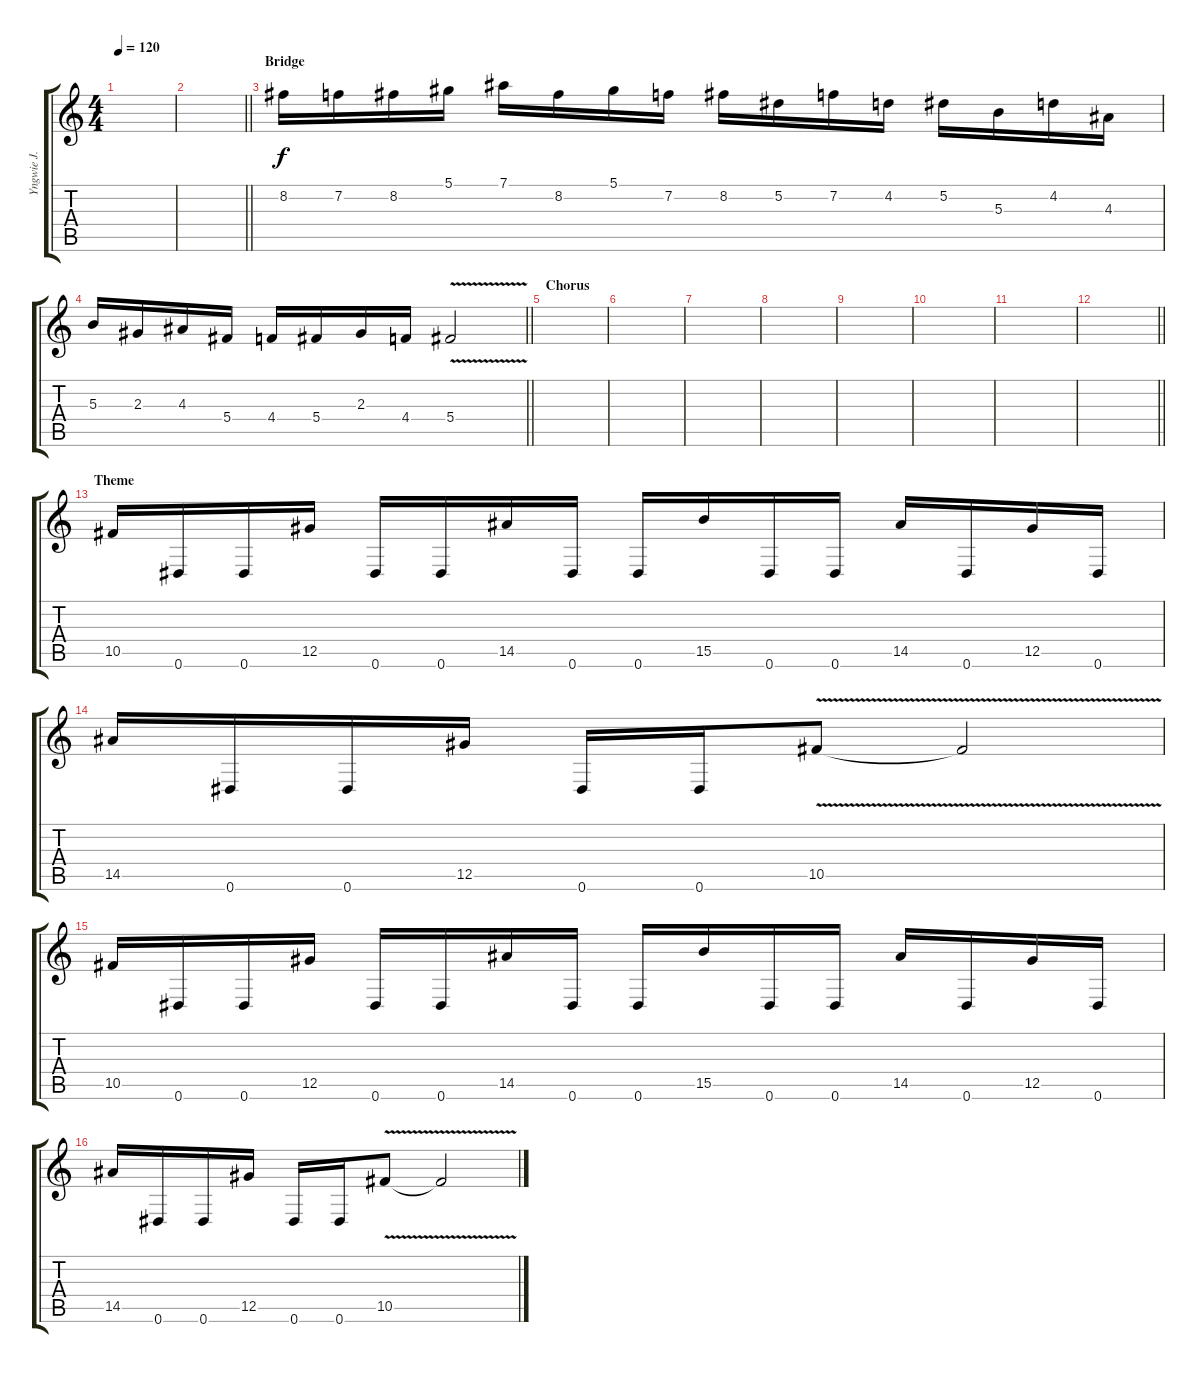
\track ("Yngwie J. Malmsteen" "Yngwie J. ") {instrument distortionguitar}
\staff {score tabs}
\tuning (Eb4 Bb3 Gb3 Db3 Ab2 Eb2) {hide}
\ts (4 4)
\tempo 120
\clef g2
\ks c
|
\barLineRight lightlight
|
\section ("" "Bridge")
8.2.16 7.2.16 8.2.16 5.1.16 7.1.16 8.2.16 5.1.16 7.2.16 8.2.16 5.2.16 7.2.16 4.2.16 5.2.16 5.3.16 4.2.16 4.3.16 |
\barLineRight lightlight
5.3.16 2.3.16 4.3.16 5.4.16 4.4.16 5.4.16 2.3.16 4.4.16 5.4{v}.2 |
\section ("" "Chorus")
|
|
|
|
|
|
|
\barLineRight lightlight
|
\section ("" "Theme")
10.5.16 0.6.16 0.6.16 12.5.16 0.6.16 0.6.16 14.5.16 0.6.16 0.6.16 15.5.16 0.6.16 0.6.16 14.5.16 0.6.16 12.5.16 0.6.16 |
14.5.16 0.6.16 0.6.16 12.5.16 0.6.16 0.6.16 10.5{v}.8 10.5{t}.2 |
10.5.16 0.6.16 0.6.16 12.5.16 0.6.16 0.6.16 14.5.16 0.6.16 0.6.16 15.5.16 0.6.16 0.6.16 14.5.16 0.6.16 12.5.16 0.6.16 |
14.5.16 0.6.16 0.6.16 12.5.16 0.6.16 0.6.16 10.5{v}.8 10.5{t}.2
